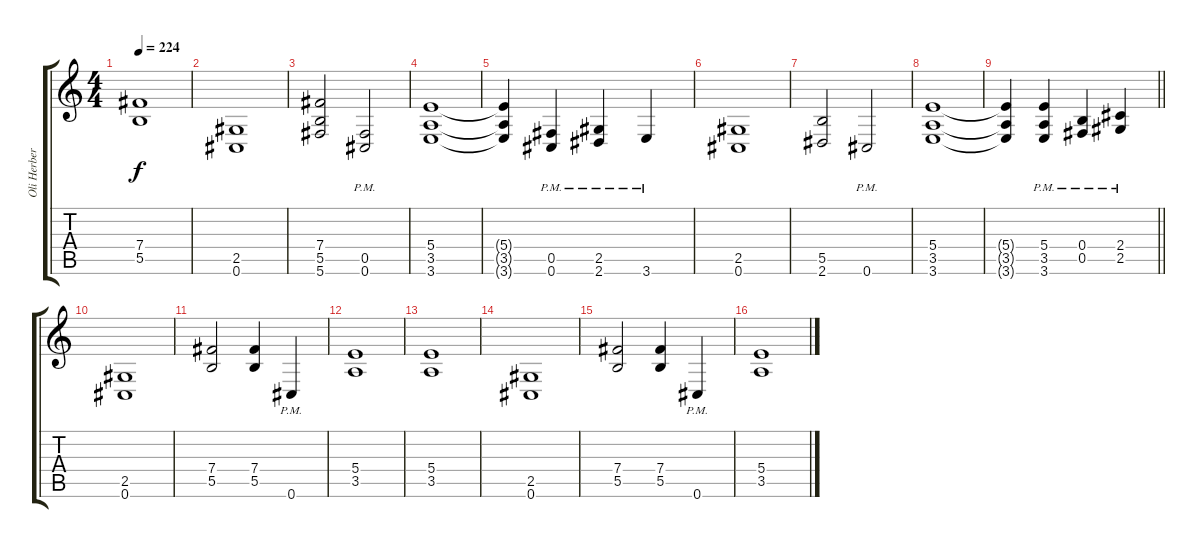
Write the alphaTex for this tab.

\track ("Oli Herbert Rhythm" "Oli Herber") {instrument distortionguitar}
\staff {score tabs}
\tuning (Db4 Ab3 E3 B2 Gb2 Db2) {hide}
\ts (4 4)
\tempo 224
\clef g2
\ks c
(7.4 5.5).1{dy f} |
(2.5 0.6).1 |
(7.4 5.5 5.6).2 (0.5 0.6{pm}).2 |
(5.4 3.5 3.6).1 |
(5.4{t} 3.5{t} 3.6{t}).4 (0.5 0.6{pm}).4 (2.5 2.6{pm}).4 3.6{pm}.4 |
(2.5 0.6).1 |
(5.5 2.6).2 0.6{pm}.2 |
(5.4 3.5 3.6).1 |
\barLineRight lightlight
(5.4{t} 3.5{t} 3.6{t}).4 (5.4 3.5 3.6{pm}).4 (0.4 0.5{pm}).4 (2.4 2.5{pm}).4 |
(2.5 0.6).1 |
(7.4 5.5).2 (7.4 5.5).4 0.6{pm}.4 |
(5.4 3.5).1 |
(5.4 3.5).1 |
(2.5 0.6).1 |
(7.4 5.5).2 (7.4 5.5).4 0.6{pm}.4 |
(5.4 3.5).1
